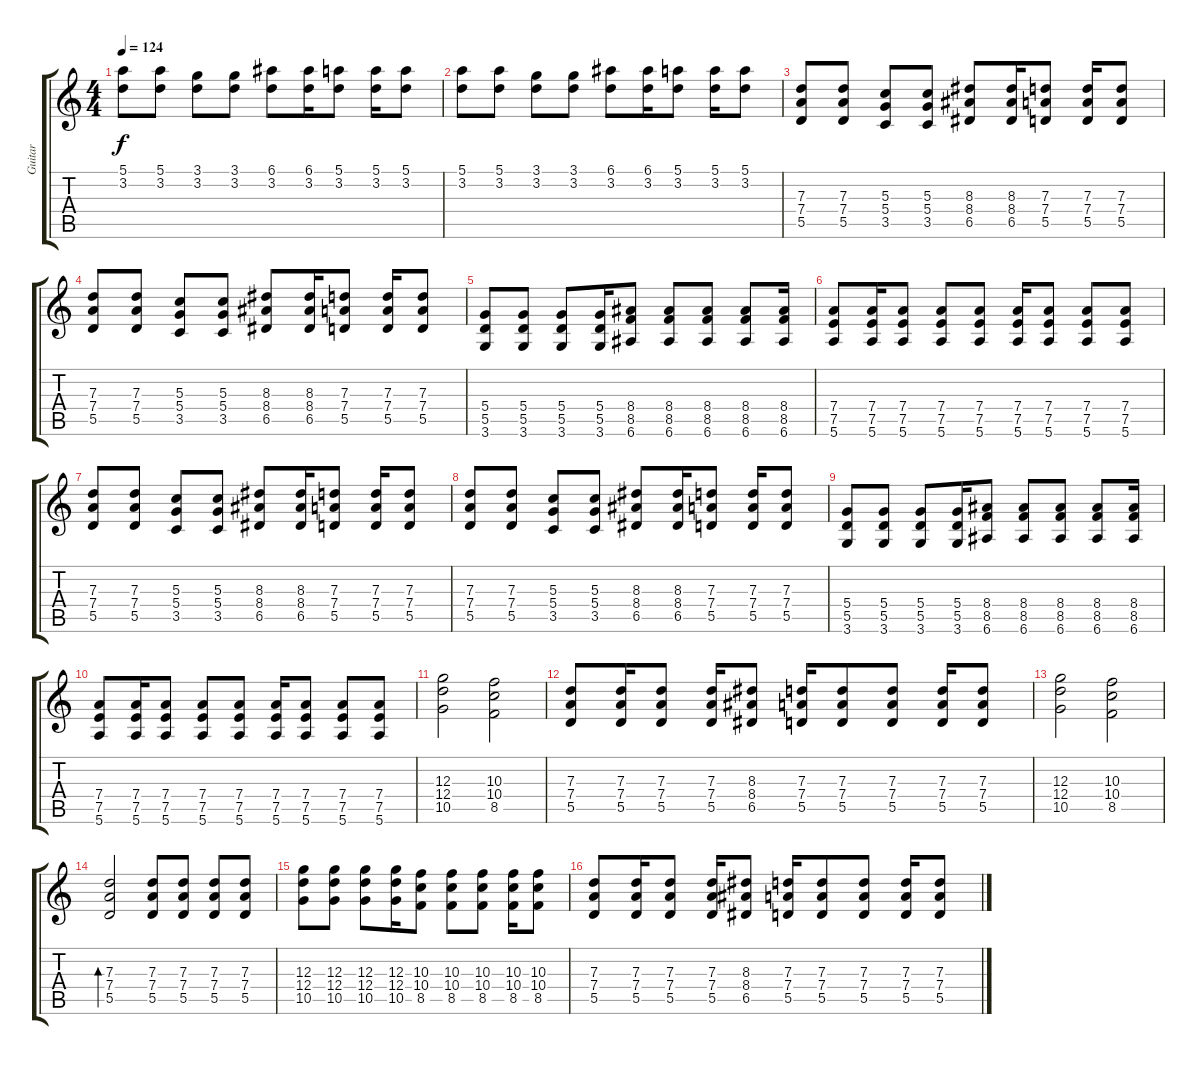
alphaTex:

\track ("Guitar" "Guitar") {instrument distortionguitar}
\staff {score tabs}
\tuning (E4 B3 G3 D3 A2 E2) {hide}
\ts (4 4)
\tempo 124
\clef g2
\ks c
(5.1 3.2).8{dy f} (5.1 3.2).8 (3.1 3.2).8 (3.1 3.2).8 (6.1 3.2).8 (6.1 3.2).16 (5.1 3.2).8 (5.1 3.2).16 (5.1 3.2).8 |
(5.1 3.2).8 (5.1 3.2).8 (3.1 3.2).8 (3.1 3.2).8 (6.1 3.2).8 (6.1 3.2).16 (5.1 3.2).8 (5.1 3.2).16 (5.1 3.2).8 |
(7.3 7.4 5.5).8 (7.3 7.4 5.5).8 (5.3 5.4 3.5).8 (5.3 5.4 3.5).8 (8.3 8.4 6.5).8 (8.3 8.4 6.5).16 (7.3 7.4 5.5).8 (7.3 7.4 5.5).16 (7.3 7.4 5.5).8 |
(7.3 7.4 5.5).8 (7.3 7.4 5.5).8 (5.3 5.4 3.5).8 (5.3 5.4 3.5).8 (8.3 8.4 6.5).8 (8.3 8.4 6.5).16 (7.3 7.4 5.5).8 (7.3 7.4 5.5).16 (7.3 7.4 5.5).8 |
(5.4 5.5 3.6).8 (5.4 5.5 3.6).8 (5.4 5.5 3.6).8 (5.4 5.5 3.6).16 (8.4 8.5 6.6).8 (8.4 8.5 6.6).8 (8.4 8.5 6.6).8 (8.4 8.5 6.6).8 (8.4 8.5 6.6).16 |
(7.4 7.5 5.6).8 (7.4 7.5 5.6).16 (7.4 7.5 5.6).8 (7.4 7.5 5.6).8 (7.4 7.5 5.6).8 (7.4 7.5 5.6).16 (7.4 7.5 5.6).8 (7.4 7.5 5.6).8 (7.4 7.5 5.6).8 |
(7.3 7.4 5.5).8 (7.3 7.4 5.5).8 (5.3 5.4 3.5).8 (5.3 5.4 3.5).8 (8.3 8.4 6.5).8 (8.3 8.4 6.5).16 (7.3 7.4 5.5).8 (7.3 7.4 5.5).16 (7.3 7.4 5.5).8 |
(7.3 7.4 5.5).8 (7.3 7.4 5.5).8 (5.3 5.4 3.5).8 (5.3 5.4 3.5).8 (8.3 8.4 6.5).8 (8.3 8.4 6.5).16 (7.3 7.4 5.5).8 (7.3 7.4 5.5).16 (7.3 7.4 5.5).8 |
(5.4 5.5 3.6).8 (5.4 5.5 3.6).8 (5.4 5.5 3.6).8 (5.4 5.5 3.6).16 (8.4 8.5 6.6).8 (8.4 8.5 6.6).8 (8.4 8.5 6.6).8 (8.4 8.5 6.6).8 (8.4 8.5 6.6).16 |
(7.4 7.5 5.6).8 (7.4 7.5 5.6).16 (7.4 7.5 5.6).8 (7.4 7.5 5.6).8 (7.4 7.5 5.6).8 (7.4 7.5 5.6).16 (7.4 7.5 5.6).8 (7.4 7.5 5.6).8 (7.4 7.5 5.6).8 |
(12.3 12.4 10.5).2 (10.3 10.4 8.5).2 |
(7.3 7.4 5.5).8 (7.3 7.4 5.5).16 (7.3 7.4 5.5).8 (7.3 7.4 5.5).16 (8.3 8.4 6.5).8 (7.3 7.4 5.5).16 (7.3 7.4 5.5).8 (7.3 7.4 5.5).8 (7.3 7.4 5.5).16 (7.3 7.4 5.5).8 |
(12.3 12.4 10.5).2 (10.3 10.4 8.5).2 |
(7.3 7.4 5.5).2{bd 60} (7.3 7.4 5.5).8 (7.3 7.4 5.5).8 (7.3 7.4 5.5).8 (7.3 7.4 5.5).8 |
(12.3 12.4 10.5).8 (12.3 12.4 10.5).8 (12.3 12.4 10.5).8 (12.3 12.4 10.5).16 (10.3 10.4 8.5).8 (10.3 10.4 8.5).8 (10.3 10.4 8.5).8 (10.3 10.4 8.5).16 (10.3 10.4 8.5).8 |
(7.3 7.4 5.5).8 (7.3 7.4 5.5).16 (7.3 7.4 5.5).8 (7.3 7.4 5.5).16 (8.3 8.4 6.5).8 (7.3 7.4 5.5).16 (7.3 7.4 5.5).8 (7.3 7.4 5.5).8 (7.3 7.4 5.5).16 (7.3 7.4 5.5).8
